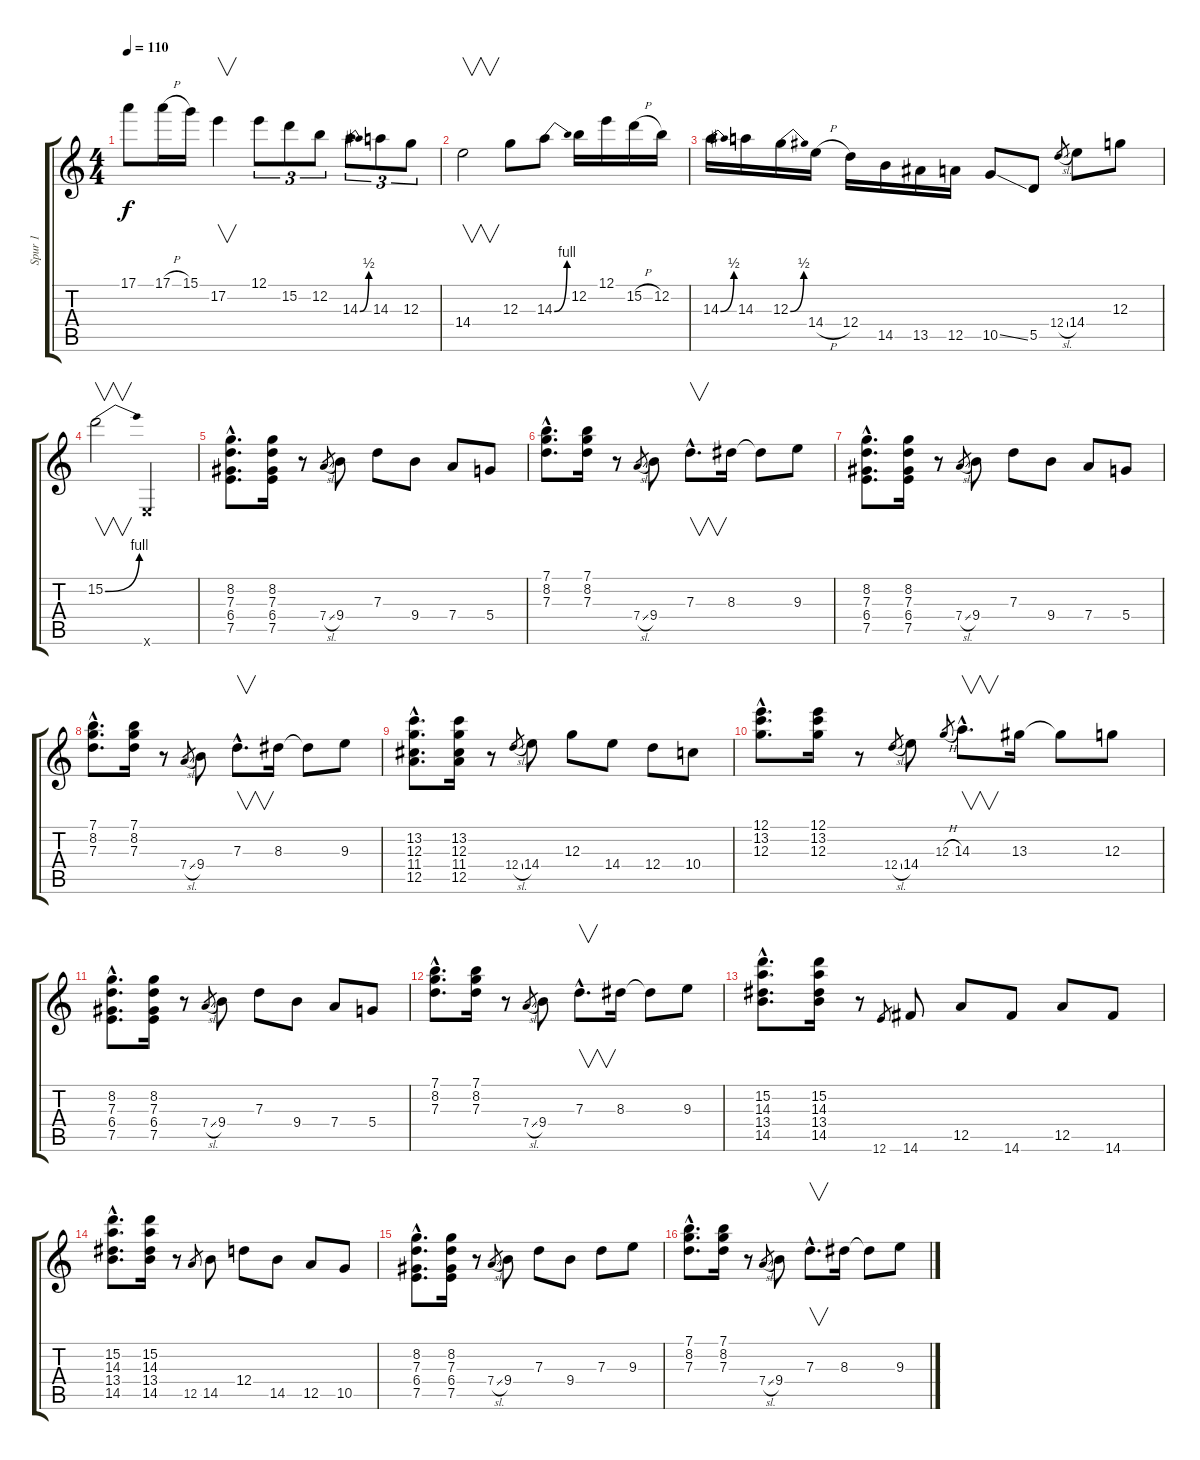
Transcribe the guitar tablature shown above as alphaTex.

\track ("Spur 1" "Spur 1") {instrument overdrivenguitar}
\staff {score tabs}
\tuning (E4 B3 G3 D3 A2 E2) {hide}
\ts (4 4)
\tempo 110
\clef g2
\ks c
17.1{t}.8{dy f} 17.1{h}.16 15.1.16 17.2.4{v} 12.1.8{tu (3 2)} 15.2.8{tu (3 2)} 12.2.8{tu (3 2)} 14.3{be (bend 0 0 60 2)}.8{tu (3 2)} 14.3.8{tu (3 2)} 12.3.8{tu (3 2)} |
14.4.2{v} 12.3.8 14.3{be (bend 0 0 60 4)}.8 12.2.16 12.1.16 15.2{h}.16 12.2.16 |
14.3{be (bend 0 0 60 2)}.16 14.3.16 12.3{be (bend 0 0 60 2)}.16 14.4{h}.16 12.4.16 14.5.16 13.5.16 12.5.16 10.5{ss}.8 5.5.8 12.4{sl}.8{gr} 14.4.8 12.3.8 |
15.2{be (bend 0 0 60 4)}.2{v} 0.6{x}.2 |
(8.2{hac} 7.3{hac} 6.4{hac} 7.5{hac}).8{d} (8.2 7.3 6.4 7.5).16 r.8 7.4{sl}.8{gr} 9.4.8 7.3.8 9.4.8 7.4.8 5.4.8 |
(7.1{hac} 8.2{hac} 7.3{hac}).8{d} (7.1 8.2 7.3).16 r.8 7.4{sl}.8{gr} 9.4.8 7.3{hac}.8{v d} 8.3.16 8.3{t}.8 9.3.8 |
(8.2{hac} 7.3{hac} 6.4{hac} 7.5{hac}).8{d} (8.2 7.3 6.4 7.5).16 r.8 7.4{sl}.8{gr} 9.4.8 7.3.8 9.4.8 7.4.8 5.4.8 |
(7.1{hac} 8.2{hac} 7.3{hac}).8{d} (7.1 8.2 7.3).16 r.8 7.4{sl}.8{gr} 9.4.8 7.3{hac}.8{v d} 8.3.16 8.3{t}.8 9.3.8 |
(13.2{hac} 12.3{hac} 11.4{hac} 12.5{hac}).8{d} (13.2 12.3 11.4 12.5).16 r.8 12.4{sl}.8{gr} 14.4.8 12.3.8 14.4.8 12.4.8 10.4.8 |
(12.1{hac} 13.2{hac} 12.3{hac}).8{d} (12.1 13.2 12.3).16 r.8 12.4{sl}.8{gr} 14.4.8 12.3{h}.8{gr} 14.3{hac}.8{v d} 13.3.16 13.3{t}.8 12.3.8 |
(8.2{hac} 7.3{hac} 6.4{hac} 7.5{hac}).8{d} (8.2 7.3 6.4 7.5).16 r.8 7.4{sl}.8{gr} 9.4.8 7.3.8 9.4.8 7.4.8 5.4.8 |
(7.1{hac} 8.2{hac} 7.3{hac}).8{d} (7.1 8.2 7.3).16 r.8 7.4{sl}.8{gr} 9.4.8 7.3{hac}.8{v d} 8.3.16 8.3{t}.8 9.3.8 |
(15.2{hac} 14.3{hac} 13.4{hac} 14.5{hac}).8{d} (15.2 14.3 13.4 14.5).16 r.8 12.6.8{gr} 14.6.8 12.5.8 14.6.8 12.5.8 14.6.8 |
(15.2{hac} 14.3{hac} 13.4{hac} 14.5{hac}).8{d} (15.2 14.3 13.4 14.5).16 r.8 12.5.8{gr} 14.5.8 12.4.8 14.5.8 12.5.8 10.5.8 |
(8.2{hac} 7.3{hac} 6.4{hac} 7.5{hac}).8{d} (8.2 7.3 6.4 7.5).16 r.8 7.4{sl}.8{gr} 9.4.8 7.3.8 9.4.8 7.3.8 9.3.8 |
(7.1{hac} 8.2{hac} 7.3{hac}).8{d} (7.1 8.2 7.3).16 r.8 7.4{sl}.8{gr} 9.4.8 7.3{hac}.8{v d} 8.3.16 8.3{t}.8 9.3.8
